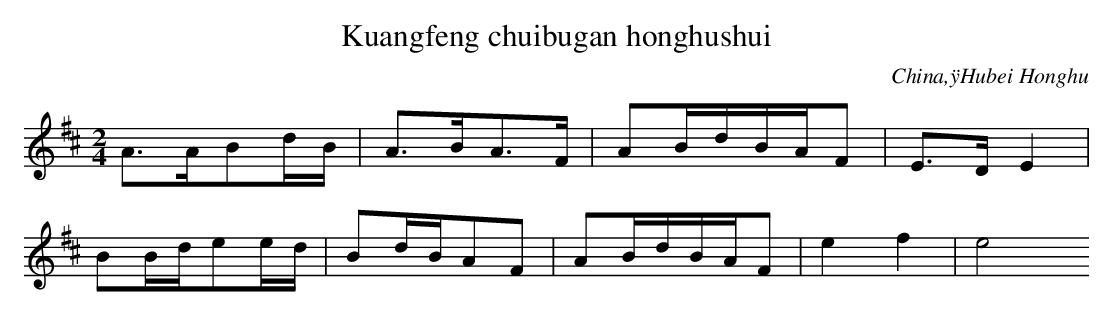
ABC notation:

X:1
T: Kuangfeng chuibugan honghushui
O: China,ÿHubei Honghu
M: 2/4
L: 1/16
K: D
A3AB2dB | A3BA3F | A2BdBAF2 | E3DE4 |
B2Bde2ed | B2dBA2F2 | A2BdBAF2 | e4f4 | e8
